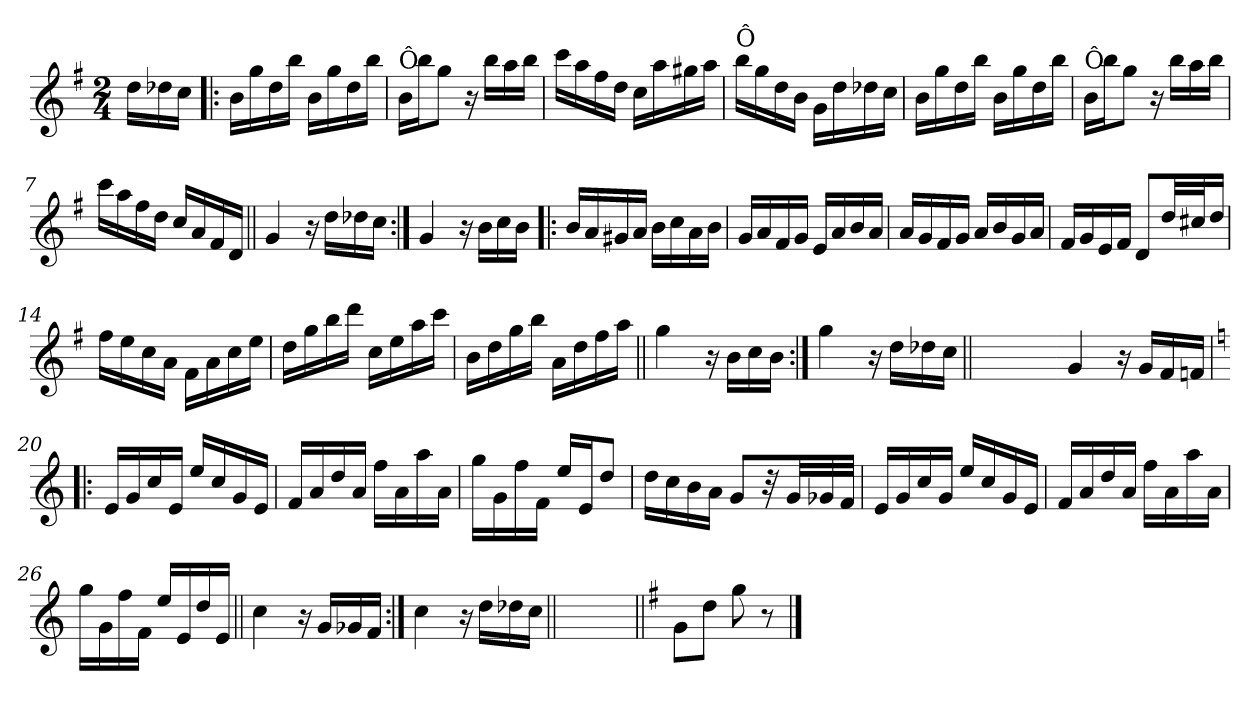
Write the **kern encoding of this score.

**kern
*part1
*staff1
*clefG2
*k[f#]
*G:
*M2/4
=
16dd\LL
16dd-X\
16cc\JJ
=1!|:
16b\LL
16gg\
16dd\
16bb\JJ
16b\LL
16gg\
16dd\
16bb\JJ
=2
!LO:TX:a:t=Ô
16b\LL
16bb\J
8gg\J
16r
16bb\LL
16aa\
16bb\JJ
=3
16ccc\LL
16aa\
16ff#\
16dd\JJ
16cc\LL
16aa\
16gg#X\
16aa\JJ
!!LO:LB:g=z
=4
!LO:TX:a:t=Ô
16bb\LL
16gg\
16dd\
16b\JJ
16g\LL
16dd\
16dd-X\
16cc\JJ
=5
16b\LL
16gg\
16dd\
16bb\JJ
16b\LL
16gg\
16dd\
16bb\JJ
=6
!LO:TX:a:t=Ô
16b\LL
16bb\J
8gg\J
16r
16bb\LL
16aa\
16bb\JJ
=7
16ccc\LL
16aa\
16ff#\
16dd\JJ
16cc/LL
16a/
16f#/
16d/JJ
!!LO:LB:g=z
=8||
4g/
16r
16dd\LL
16dd-X\
16cc\JJ
=9:|!
4g/
16r
16b\LL
16cc\
16b\JJ
=10!|:
16b/LL
16a/
16g#X/
16a/JJ
16b\LL
16cc\
16a\
16b\JJ
=11
16g/LL
16a/
16f#/
16g/JJ
16e/LL
16a/
16b/
16a/JJ
!!LO:LB:g=z
=12
16a/LL
16g/
16f#/
16g/JJ
16a/LL
16b/
16g/
16a/JJ
=13
16f#/LL
16g/
16e/
16f#/JJ
8d/L
32dd/LL
32cc#X/J
16dd/JJ
=14
16ff#\LL
16ee\
16cc\
16a\JJ
16f#\LL
16a\
16cc\
16ee\JJ
=15
16dd\LL
16gg\
16bb\
16ddd\JJ
16cc\LL
16ee\
16aa\
16ccc\JJ
!!LO:LB:g=z
=16
16b\LL
16dd\
16gg\
16bb\JJ
16a\LL
16dd\
16ff#\
16aa\JJ
=17||
4gg\
16r
16b\LL
16cc\
16b\JJ
=18:|!
4gg\
16r
16dd\LL
16dd-X\
16cc\JJ
=18X1||
*stria0
2ryy
!!LO:LB:g=z
=19-
*stria5
4g/
16r
16g/LL
16f#/
16fn/JJ
=20!|:
*k[]
*C:
16e/LL
16g/
16cc/
16e/JJ
16ee/LL
16cc/
16g/
16e/JJ
=21
16f/LL
16a/
16dd/
16a/JJ
16ff\LL
16a\
16aa\
16a\JJ
=22
16gg\LL
16g\
16ff\
16f\JJ
16ee/LL
16e/J
8dd/J
!!LO:LB:g=z
=23
16dd\LL
16cc\
16b\
16a\JJ
8g/L
32r
32g/LL
32g-X/
32f/JJJ
=24
16e/LL
16g/
16cc/
16g/JJ
16ee/LL
16cc/
16g/
16e/JJ
=25
16f/LL
16a/
16dd/
16a/JJ
16ff\LL
16a\
16aa\
16a\JJ
=26
16gg\LL
16g\
16ff\
16f\JJ
16ee/LL
16e/
16dd/
16e/JJ
!!LO:LB:g=z
=27||
4cc\
16r
16g/LL
16g-X/
16f/JJ
=28:|!
4cc\
16r
16dd\LL
16dd-X\
16cc\JJ
=28X2||
*stria0
2ryy
=29||
*stria5
*k[f#]
*G:
8g\L
8dd\J
8gg\
8r
==
*-
